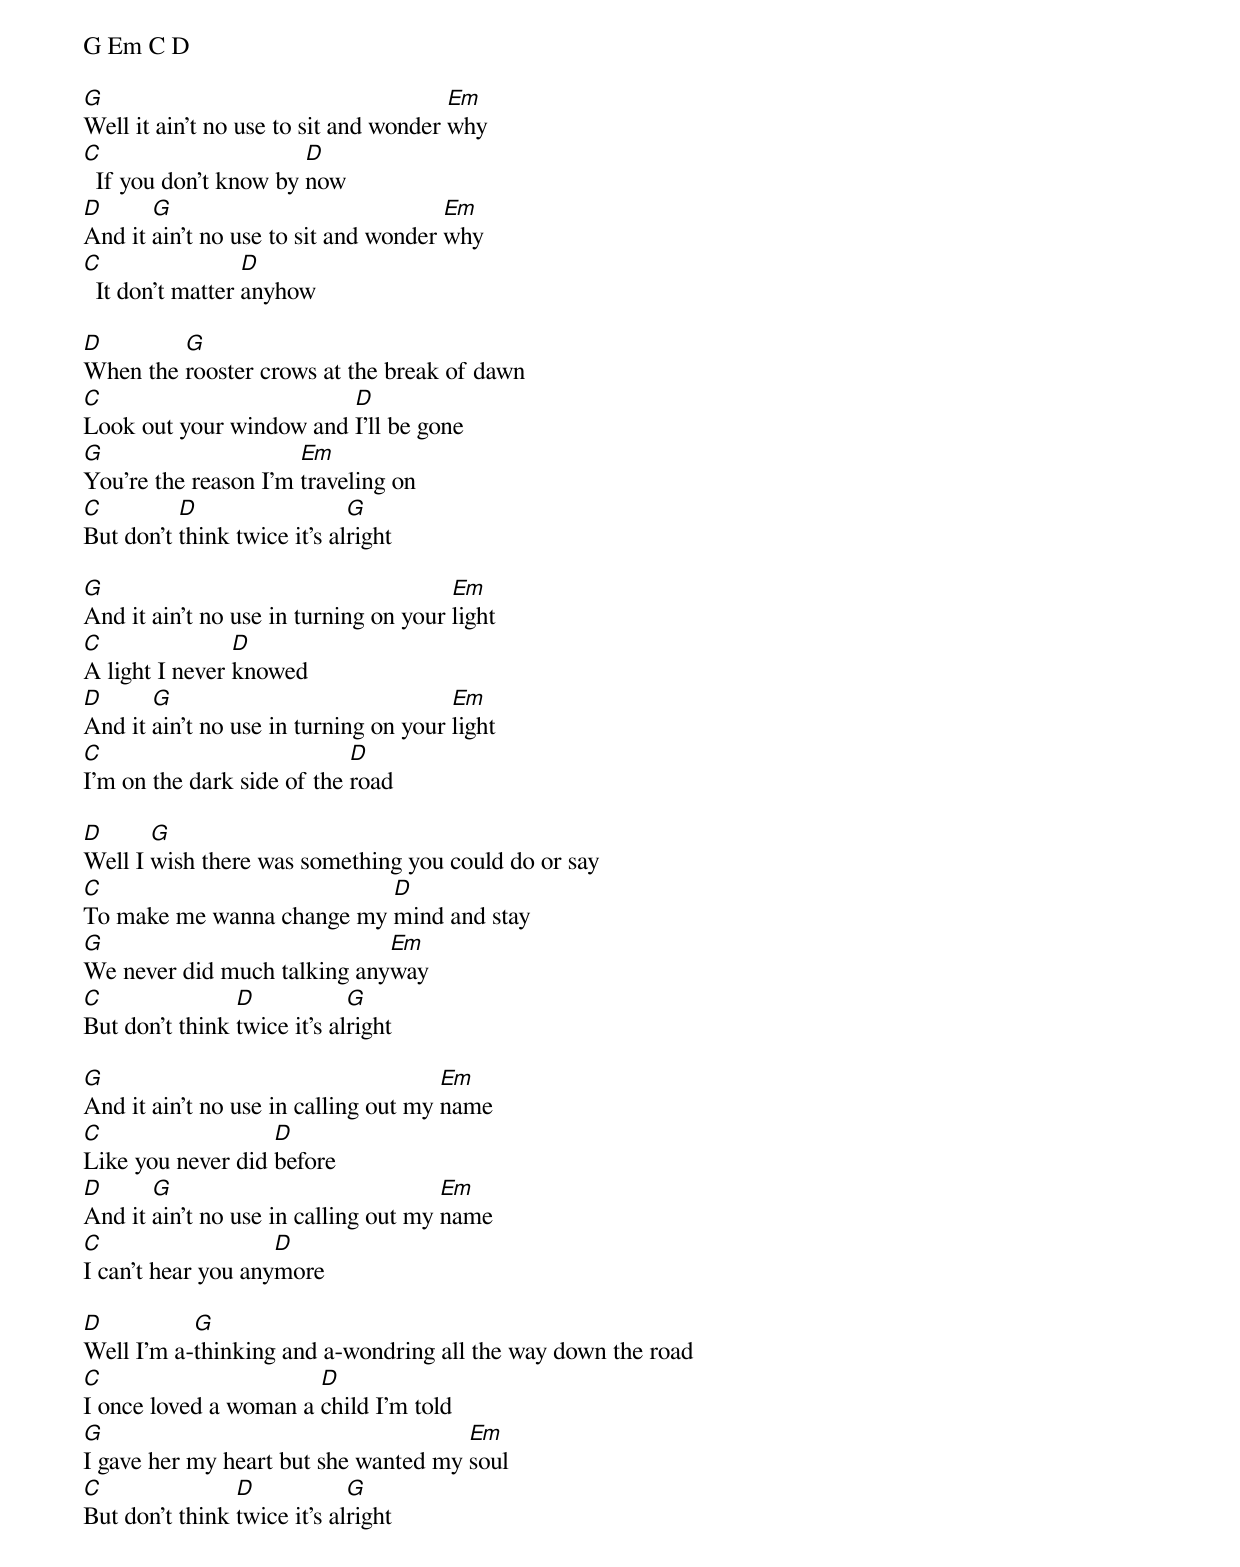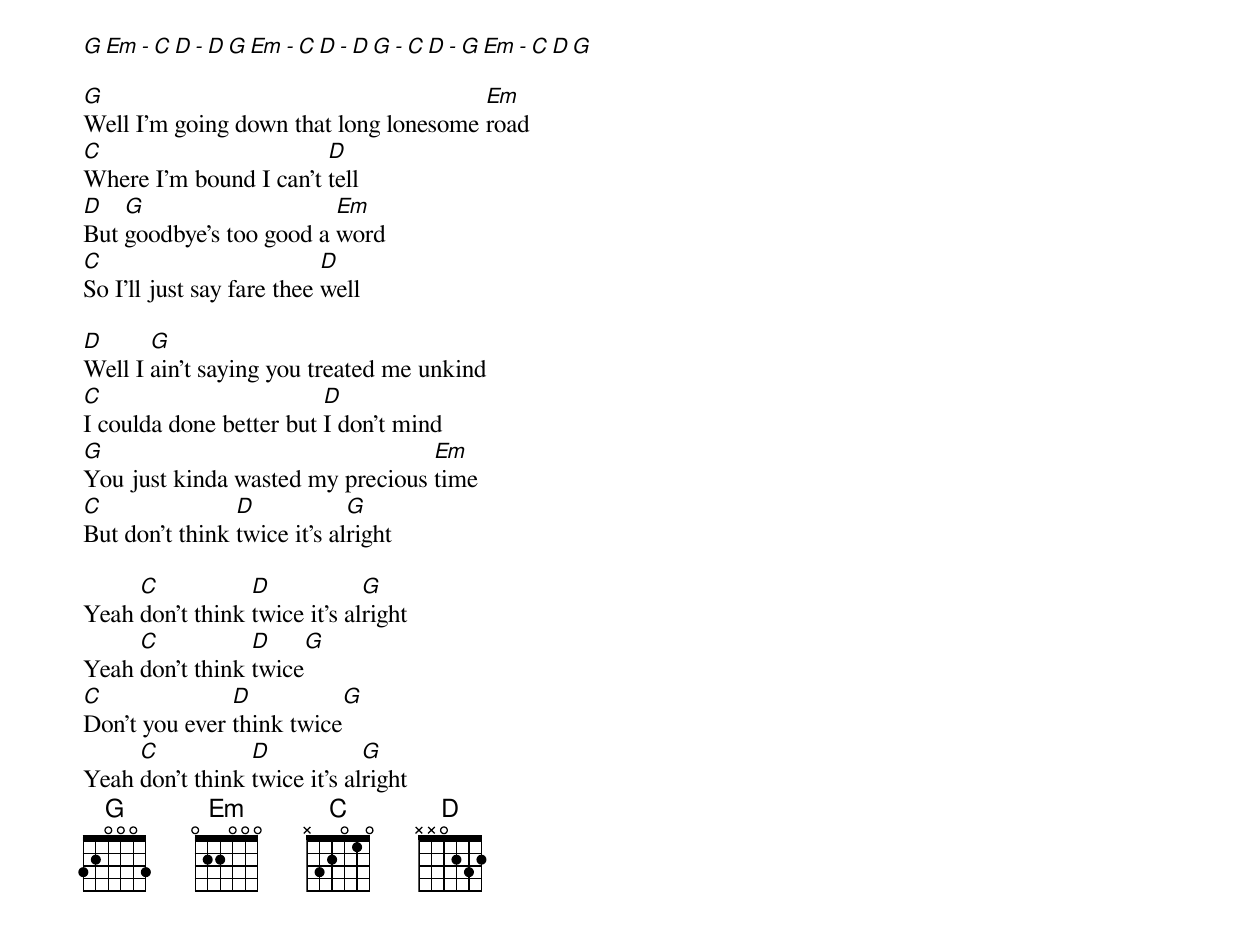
G Em C D

G                                      Em
Well it ain't no use to sit and wonder why
C                      D
  If you don't know by now
D      G                              Em
And it ain't no use to sit and wonder why
C                 D
  It don't matter anyhow

D        G
When the rooster crows at the break of dawn
C                        D
Look out your window and I'll be gone
G                     Em
You're the reason I'm traveling on
C         D                  G
But don't think twice it's alright

G                                      Em
And it ain't no use in turning on your light
C               D
A light I never knowed
D      G                               Em
And it ain't no use in turning on your light
C                           D
I'm on the dark side of the road

D      G
Well I wish there was something you could do or say
C                          D
To make me wanna change my mind and stay
G                            Em
We never did much talking anyway
C               D            G
But don't think twice it's alright

G                                     Em
And it ain't no use in calling out my name
C                  D
Like you never did before
D      G                              Em
And it ain't no use in calling out my name
C                   D
I can't hear you anymore

D          G
Well I'm a-thinking and a-wondring all the way down the road
C                      D
I once loved a woman a child I'm told
G                                     Em
I gave her my heart but she wanted my soul
C               D            G
But don't think twice it's alright

G Em - C D - D G Em - C D - D G - C D - G Em - C D G

G                                      Em
Well I'm going down that long lonesome road
C                       D
Where I'm bound I can't tell
D   G                    Em
But goodbye's too good a word
C                          D
So I'll just say fare thee well

D      G
Well I ain't saying you treated me unkind
C                        D
I coulda done better but I don't mind
G                                 Em
You just kinda wasted my precious time
C               D            G
But don't think twice it's alright

     C           D            G
Yeah don't think twice it's alright
     C           D            G
Yeah don't think twice
C              D            G
Don't you ever think twice
     C           D            G
Yeah don't think twice it's alright
